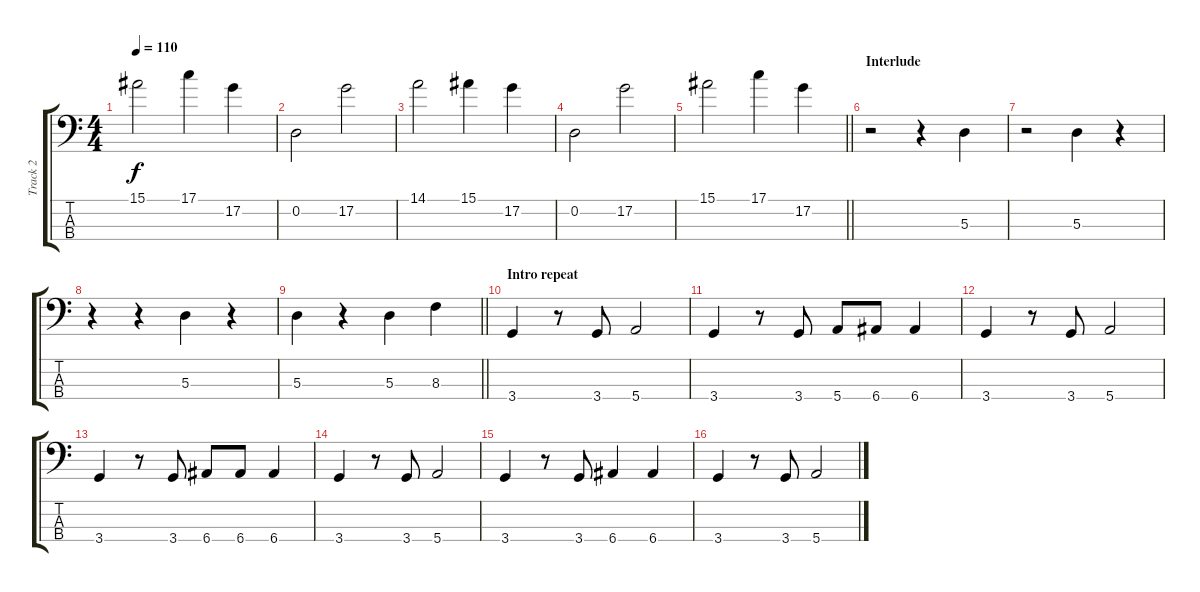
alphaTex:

\track ("Track 2" "Track 2") {instrument electricbassfinger}
\staff {score tabs}
\tuning (G2 D2 A1 E1) {hide}
\ts (4 4)
\tempo 110
\clef f4
\ks c
15.1.2{dy f} 17.1.4 17.2.4 |
0.2.2 17.2.2 |
14.1.2 15.1.4 17.2.4 |
0.2.2 17.2.2 |
\barLineRight lightlight
15.1.2 17.1.4 17.2.4 |
\section ("" "Interlude")
r.2 r.4 5.3.4 |
r.2 5.3.4 r.4 |
r.4 r.4 5.3.4 r.4 |
\barLineRight lightlight
5.3.4 r.4 5.3.4 8.3.4 |
\section ("" "Intro repeat")
3.4.4 r.8 3.4.8 5.4.2 |
3.4.4 r.8 3.4.8 5.4.8 6.4.8 6.4.4 |
3.4.4 r.8 3.4.8 5.4.2 |
3.4.4 r.8 3.4.8 6.4.8 6.4.8 6.4.4 |
3.4.4 r.8 3.4.8 5.4.2 |
3.4.4 r.8 3.4.8 6.4.4 6.4.4 |
3.4.4 r.8 3.4.8 5.4.2
